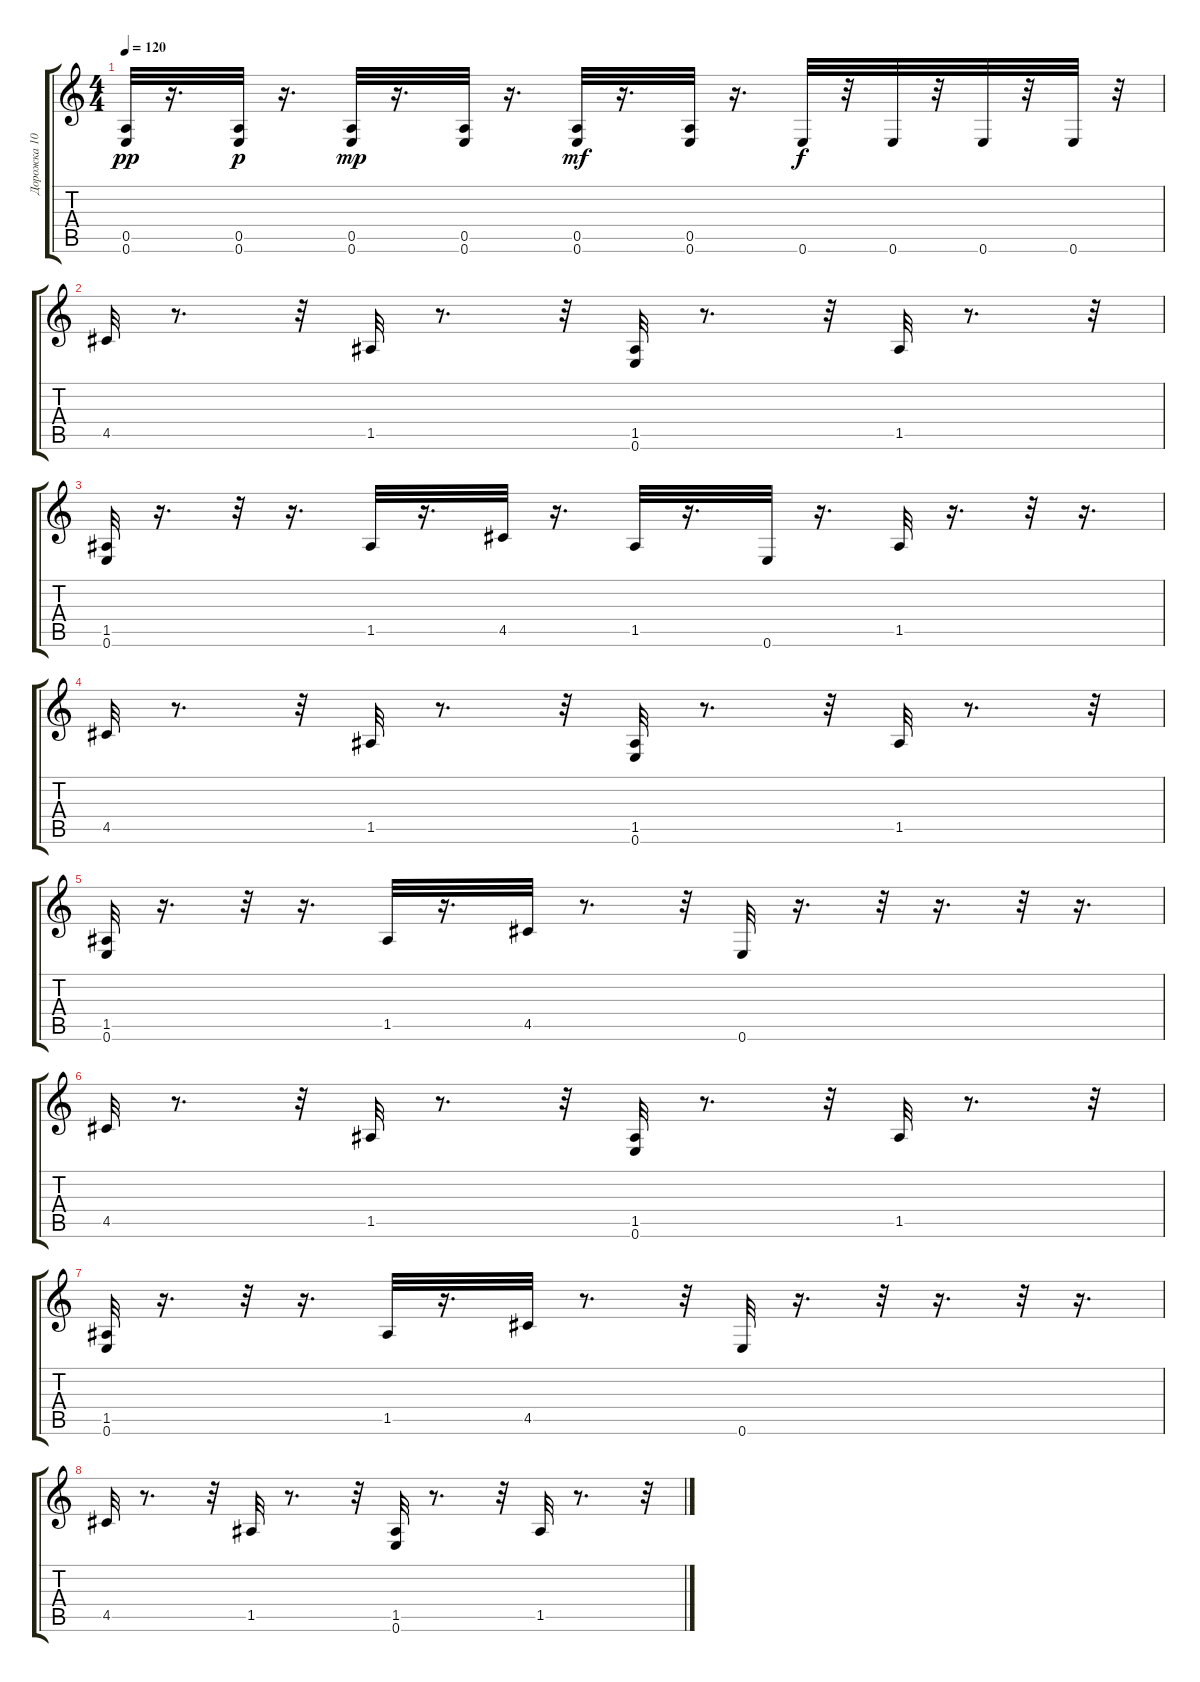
\track ("Дорожка 10" "Дорожка 10") {instrument acousticguitarnylon}
\staff {score tabs}
\tuning (E4 B3 G3 D3 A2 E2) {hide}
\ts (4 4)
\tempo 120
\clef g2
\ks c
(0.5 0.6).32{dy pp} r.16{d} (0.5 0.6).32{dy p} r.16{d} (0.5 0.6).32{dy mp} r.16{d} (0.5 0.6).32 r.16{d} (0.5 0.6).32{dy mf} r.16{d} (0.5 0.6).32 r.16{d} 0.6.32{dy f} r.32 0.6.32 r.32 0.6.32 r.32 0.6.32 r.32 |
4.5.32 r.8{d} r.32 1.5.32 r.8{d} r.32 (1.5 0.6).32 r.8{d} r.32 1.5.32 r.8{d} r.32 |
(1.5 0.6).32 r.16{d} r.32 r.16{d} 1.5.32 r.16{d} 4.5.32 r.16{d} 1.5.32 r.16{d} 0.6.32 r.16{d} 1.5.32 r.16{d} r.32 r.16{d} |
4.5.32 r.8{d} r.32 1.5.32 r.8{d} r.32 (1.5 0.6).32 r.8{d} r.32 1.5.32 r.8{d} r.32 |
(1.5 0.6).32 r.16{d} r.32 r.16{d} 1.5.32 r.16{d} 4.5.32 r.8{d} r.32 0.6.32 r.16{d} r.32 r.16{d} r.32 r.16{d} |
4.5.32 r.8{d} r.32 1.5.32 r.8{d} r.32 (1.5 0.6).32 r.8{d} r.32 1.5.32 r.8{d} r.32 |
(1.5 0.6).32 r.16{d} r.32 r.16{d} 1.5.32 r.16{d} 4.5.32 r.8{d} r.32 0.6.32 r.16{d} r.32 r.16{d} r.32 r.16{d} |
4.5.32 r.8{d} r.32 1.5.32 r.8{d} r.32 (1.5 0.6).32 r.8{d} r.32 1.5.32 r.8{d} r.32
